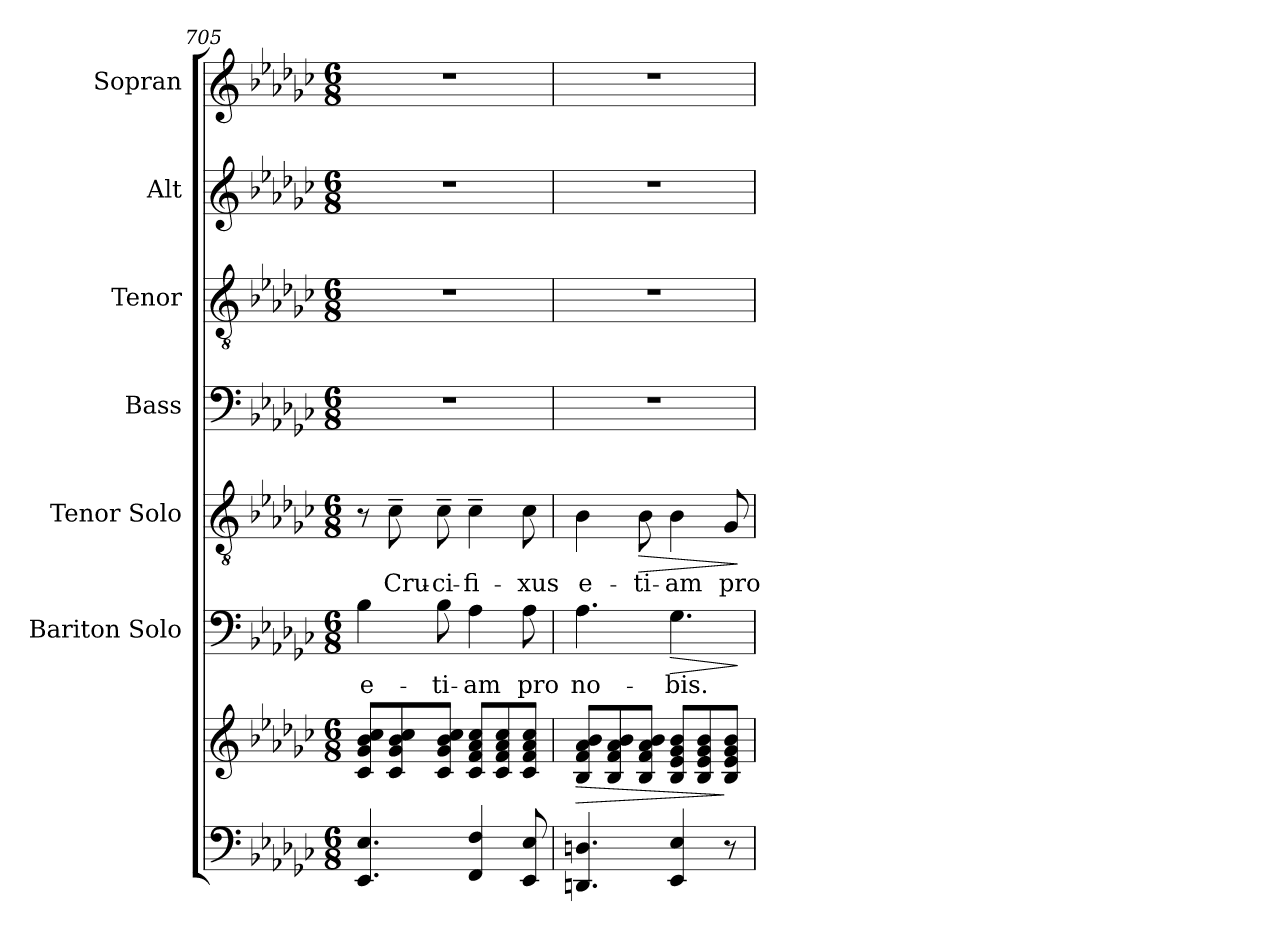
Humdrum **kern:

**kern	**kern	**dynam	**kern	**text	**dynam	**kern	**text	**dynam	**kern	**kern	**kern	**kern
*part7	*part7	*part7	*part6	*part6	*part6	*part5	*part5	*part5	*part4	*part3	*part2	*part1
*staff8	*staff7	*staff7/8	*staff6	*staff6	*staff6	*staff5	*staff5	*staff5	*staff4	*staff3	*staff2	*staff1
*	*	*	*I"Bariton Solo	*	*	*I"Tenor Solo	*	*	*I"Bass	*I"Tenor	*I"Alt	*I"Sopran
*	*	*	*	*	*	*	*	*	*I'B.	*I'T.	*I'A.	*I'S.
*clefF4	*clefG2	*	*clefF4	*	*	*clefGv2	*	*	*clefF4	*clefGv2	*clefG2	*clefG2
*k[b-e-a-d-g-c-]	*k[b-e-a-d-g-c-]	*	*k[b-e-a-d-g-c-]	*	*	*k[b-e-a-d-g-c-]	*	*	*k[b-e-a-d-g-c-]	*k[b-e-a-d-g-c-]	*k[b-e-a-d-g-c-]	*k[b-e-a-d-g-c-]
*G-:	*G-:	*	*G-:	*	*	*G-:	*	*	*G-:	*G-:	*G-:	*G-:
*M6/8	*M6/8	*	*M6/8	*	*	*M6/8	*	*	*M6/8	*M6/8	*M6/8	*M6/8
=705	=705	=705	=705	=705	=705	=705	=705	=705	=705	=705	=705	=705
!	!	!	!	!LO:LY:b	!	!	!	!	!	!	!	!
4.EE-/ 4.E-/	8c-/ 8g-/ 8b-/ 8cc-/L	.	4B-\	e-	.	8r	.	.	2.r	2.r	2.r	2.r
!	!	!	!	!	!	!	!LO:LY:b	!	!	!	!	!
.	8c-/ 8g-/ 8b-/ 8cc-/	.	.	.	.	8c-~>\	Cru-	.	.	.	.	.
!	!	!	!	!LO:LY:b	!	!	!LO:LY:b	!	!	!	!	!
.	8c-/ 8g-/ 8b-/ 8cc-/J	.	8B-\	-ti-	.	8c-~>\	-ci-	.	.	.	.	.
!	!	!	!	!LO:LY:b	!	!	!LO:LY:b	!	!	!	!	!
4FF/ 4F/	8c-/ 8f/ 8a-/ 8cc-/L	.	4A-\	-am	.	4c-~>\	-fi-	.	.	.	.	.
.	8c-/ 8f/ 8a-/ 8cc-/	.	.	.	.	.	.	.	.	.	.	.
!	!	!	!	!LO:LY:b	!	!	!LO:LY:b	!	!	!	!	!
8EE-/ 8E-/	8c-/ 8f/ 8a-/ 8cc-/J	.	8A-\	pro	.	8c-\	-xus	.	.	.	.	.
=706	=706	=706	=706	=706	=706	=706	=706	=706	=706	=706	=706	=706
!	!	!LO:HP:b	!	!LO:LY:b	!	!	!LO:LY:b	!	!	!	!	!
4.DDn/ 4.Dn/	8B-/ 8f/ 8a-/ 8b-/L	>	4.A-\	no-	.	4B-\	e-	.	2.r	2.r	2.r	2.r
.	8B-/ 8f/ 8a-/ 8b-/	.	.	.	.	.	.	.	.	.	.	.
!	!	!	!	!	!	!	!LO:LY:b	!LO:HP:b	!	!	!	!
.	8B-/ 8f/ 8a-/ 8b-/J	.	.	.	.	8B-\	-ti-	>	.	.	.	.
!	!	!	!	!LO:LY:b	!LO:HP:b	!	!LO:LY:b	!	!	!	!	!
4EE-/ 4E-/	8B-/ 8e-/ 8g-/ 8b-/L	.	4.G-\	-bis.	>	4B-\	-am	.	.	.	.	.
.	8B-/ 8e-/ 8g-/ 8b-/	.	.	.	.	.	.	.	.	.	.	.
!	!	!	!	!	!	!	!LO:LY:b	!	!	!	!	!
8r	8B-/ 8e-/ 8g-/ 8b-/J	]	.	.	.	8G-/	pro	.	.	.	.	.
.	.	.	.	.	]	.	.	]	.	.	.	.
=	=	=	=	=	=	=	=	=	=	=	=	=
*-	*-	*-	*-	*-	*-	*-	*-	*-	*-	*-	*-	*-
